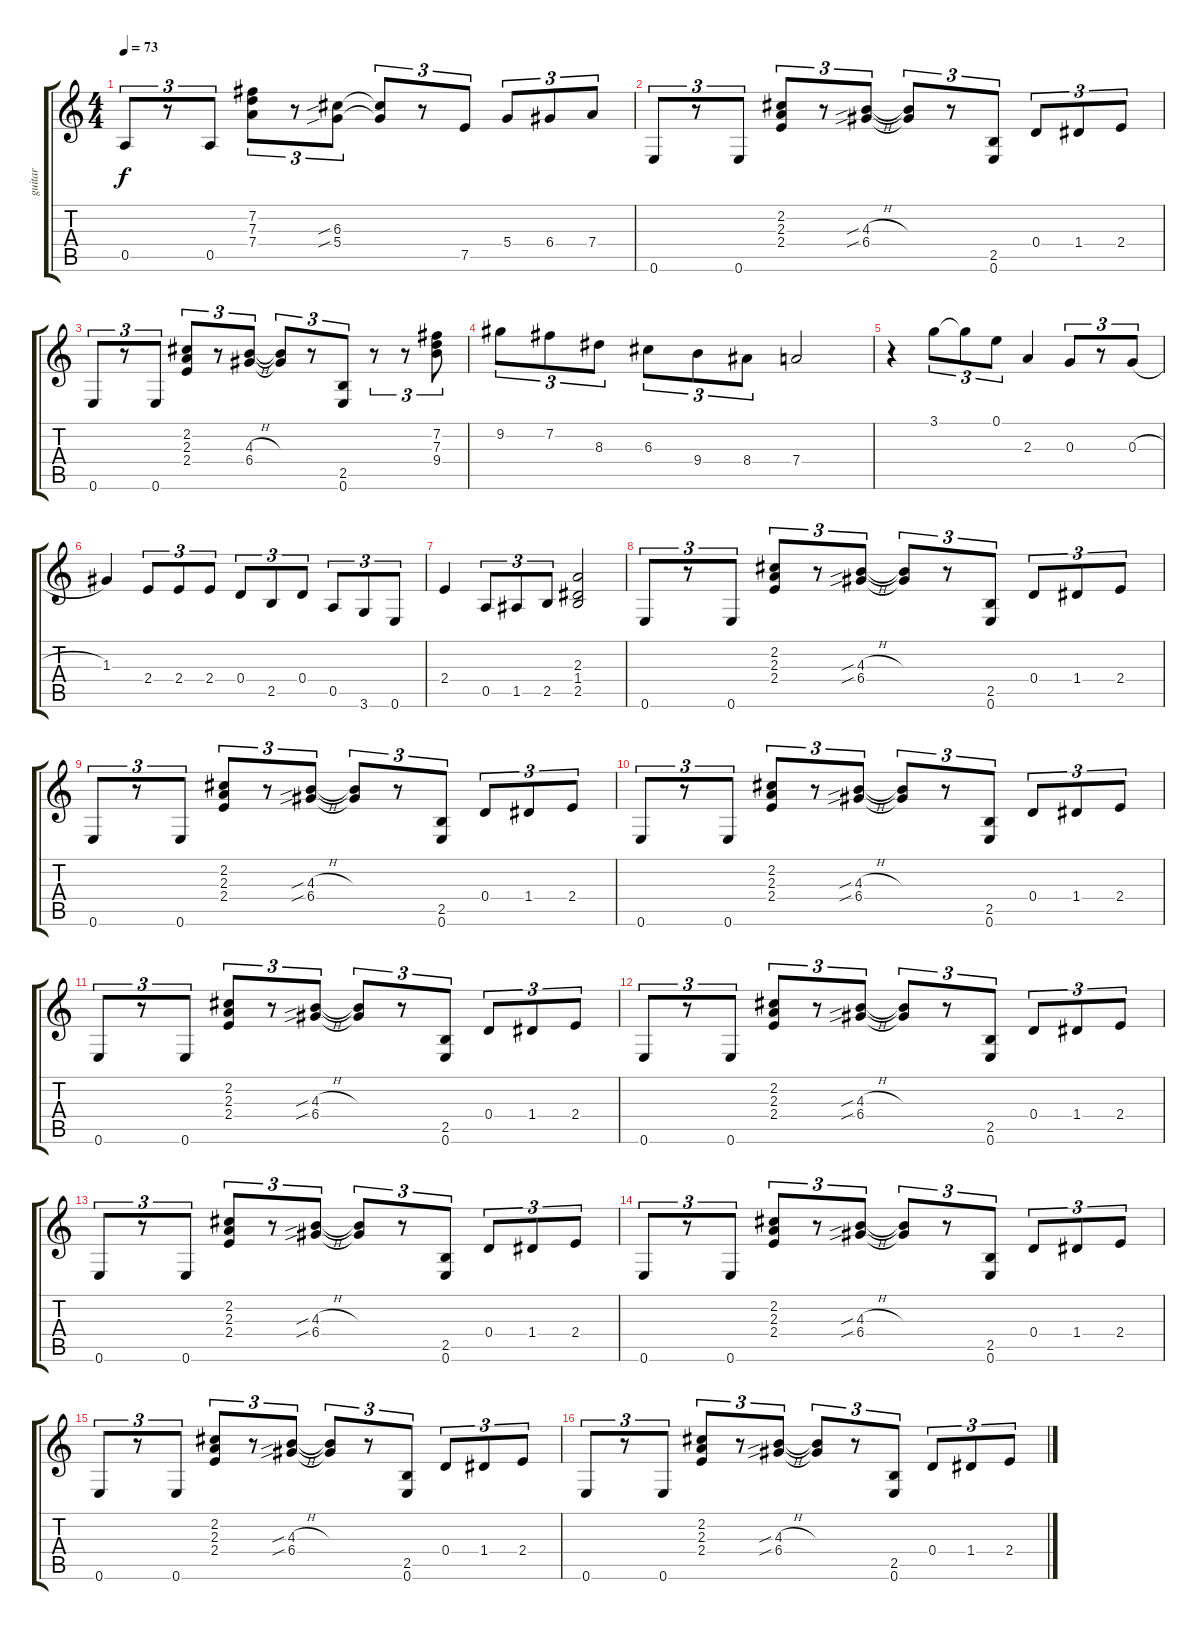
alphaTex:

\track ("guitar" "guitar") {instrument electricguitarjazz}
\staff {score tabs}
\tuning (E4 B3 G3 D3 A2 E2) {hide}
\ts (4 4)
\tempo 73
\clef g2
\ks c
0.5.8{tu (3 2) dy f} r.8{tu (3 2)} 0.5.8{tu (3 2)} (7.2 7.3 7.4).8{tu (3 2)} r.8{tu (3 2)} (6.3{sib} 5.4{sib}).8{tu (3 2)} (6.3{t} 5.4{t}).8{tu (3 2)} r.8{tu (3 2)} 7.5.8{tu (3 2)} 5.4.8{tu (3 2)} 6.4.8{tu (3 2)} 7.4.8{tu (3 2)} |
0.6.8{tu (3 2)} r.8{tu (3 2)} 0.6.8{tu (3 2)} (2.2 2.3 2.4).8{tu (3 2)} r.8{tu (3 2)} (4.3{sib h} 6.4{sib}).8{tu (3 2)} (4.3{t} 6.4{t}).8{tu (3 2)} r.8{tu (3 2)} (2.5 0.6).8{tu (3 2)} 0.4.8{tu (3 2)} 1.4.8{tu (3 2)} 2.4.8{tu (3 2)} |
0.6.8{tu (3 2)} r.8{tu (3 2)} 0.6.8{tu (3 2)} (2.2 2.3 2.4).8{tu (3 2)} r.8{tu (3 2)} (4.3{h} 6.4).8{tu (3 2)} (4.3{t} 6.4{t}).8{tu (3 2)} r.8{tu (3 2)} (2.5 0.6).8{tu (3 2)} r.8{tu (3 2)} r.8{tu (3 2)} (7.2 7.3 9.4).8{tu (3 2)} |
9.2.8{tu (3 2)} 7.2.8{tu (3 2)} 8.3.8{tu (3 2)} 6.3.8{tu (3 2)} 9.4.8{tu (3 2)} 8.4.8{tu (3 2)} 7.4.2 |
r.4 3.1.8{tu (3 2)} 3.1{t}.8{tu (3 2)} 0.1.8{tu (3 2)} 2.3.4 0.3.8{tu (3 2)} r.8{tu (3 2)} 0.3{h}.8{tu (3 2)} |
1.3.4 2.4.8{tu (3 2)} 2.4.8{tu (3 2)} 2.4.8{tu (3 2)} 0.4.8{tu (3 2)} 2.5.8{tu (3 2)} 0.4.8{tu (3 2)} 0.5.8{tu (3 2)} 3.6.8{tu (3 2)} 0.6.8{tu (3 2)} |
2.4.4 0.5.8{tu (3 2)} 1.5.8{tu (3 2)} 2.5.8{tu (3 2)} (2.3 1.4 2.5).2 |
0.6.8{tu (3 2)} r.8{tu (3 2)} 0.6.8{tu (3 2)} (2.2 2.3 2.4).8{tu (3 2)} r.8{tu (3 2)} (4.3{sib h} 6.4{sib}).8{tu (3 2)} (4.3{t} 6.4{t}).8{tu (3 2)} r.8{tu (3 2)} (2.5 0.6).8{tu (3 2)} 0.4.8{tu (3 2)} 1.4.8{tu (3 2)} 2.4.8{tu (3 2)} |
0.6.8{tu (3 2)} r.8{tu (3 2)} 0.6.8{tu (3 2)} (2.2 2.3 2.4).8{tu (3 2)} r.8{tu (3 2)} (4.3{sib h} 6.4{sib}).8{tu (3 2)} (4.3{t} 6.4{t}).8{tu (3 2)} r.8{tu (3 2)} (2.5 0.6).8{tu (3 2)} 0.4.8{tu (3 2)} 1.4.8{tu (3 2)} 2.4.8{tu (3 2)} |
0.6.8{tu (3 2)} r.8{tu (3 2)} 0.6.8{tu (3 2)} (2.2 2.3 2.4).8{tu (3 2)} r.8{tu (3 2)} (4.3{sib h} 6.4{sib}).8{tu (3 2)} (4.3{t} 6.4{t}).8{tu (3 2)} r.8{tu (3 2)} (2.5 0.6).8{tu (3 2)} 0.4.8{tu (3 2)} 1.4.8{tu (3 2)} 2.4.8{tu (3 2)} |
0.6.8{tu (3 2)} r.8{tu (3 2)} 0.6.8{tu (3 2)} (2.2 2.3 2.4).8{tu (3 2)} r.8{tu (3 2)} (4.3{sib h} 6.4{sib}).8{tu (3 2)} (4.3{t} 6.4{t}).8{tu (3 2)} r.8{tu (3 2)} (2.5 0.6).8{tu (3 2)} 0.4.8{tu (3 2)} 1.4.8{tu (3 2)} 2.4.8{tu (3 2)} |
0.6.8{tu (3 2)} r.8{tu (3 2)} 0.6.8{tu (3 2)} (2.2 2.3 2.4).8{tu (3 2)} r.8{tu (3 2)} (4.3{sib h} 6.4{sib}).8{tu (3 2)} (4.3{t} 6.4{t}).8{tu (3 2)} r.8{tu (3 2)} (2.5 0.6).8{tu (3 2)} 0.4.8{tu (3 2)} 1.4.8{tu (3 2)} 2.4.8{tu (3 2)} |
0.6.8{tu (3 2)} r.8{tu (3 2)} 0.6.8{tu (3 2)} (2.2 2.3 2.4).8{tu (3 2)} r.8{tu (3 2)} (4.3{sib h} 6.4{sib}).8{tu (3 2)} (4.3{t} 6.4{t}).8{tu (3 2)} r.8{tu (3 2)} (2.5 0.6).8{tu (3 2)} 0.4.8{tu (3 2)} 1.4.8{tu (3 2)} 2.4.8{tu (3 2)} |
0.6.8{tu (3 2)} r.8{tu (3 2)} 0.6.8{tu (3 2)} (2.2 2.3 2.4).8{tu (3 2)} r.8{tu (3 2)} (4.3{sib h} 6.4{sib}).8{tu (3 2)} (4.3{t} 6.4{t}).8{tu (3 2)} r.8{tu (3 2)} (2.5 0.6).8{tu (3 2)} 0.4.8{tu (3 2)} 1.4.8{tu (3 2)} 2.4.8{tu (3 2)} |
0.6.8{tu (3 2)} r.8{tu (3 2)} 0.6.8{tu (3 2)} (2.2 2.3 2.4).8{tu (3 2)} r.8{tu (3 2)} (4.3{sib h} 6.4{sib}).8{tu (3 2)} (4.3{t} 6.4{t}).8{tu (3 2)} r.8{tu (3 2)} (2.5 0.6).8{tu (3 2)} 0.4.8{tu (3 2)} 1.4.8{tu (3 2)} 2.4.8{tu (3 2)} |
0.6.8{tu (3 2)} r.8{tu (3 2)} 0.6.8{tu (3 2)} (2.2 2.3 2.4).8{tu (3 2)} r.8{tu (3 2)} (4.3{sib h} 6.4{sib}).8{tu (3 2)} (4.3{t} 6.4{t}).8{tu (3 2)} r.8{tu (3 2)} (2.5 0.6).8{tu (3 2)} 0.4.8{tu (3 2)} 1.4.8{tu (3 2)} 2.4.8{tu (3 2)}
